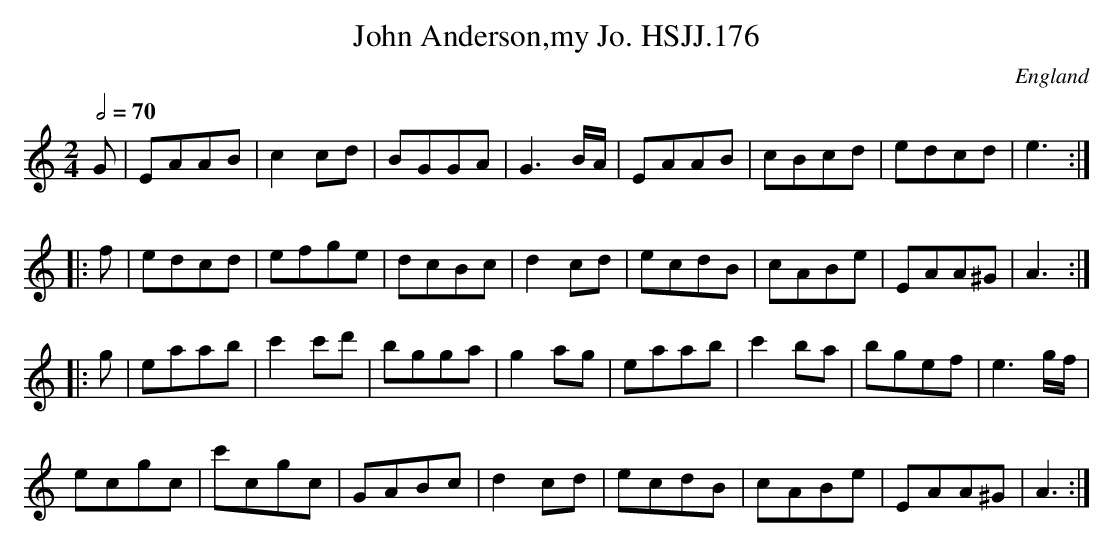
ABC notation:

X:1
T:John Anderson,my Jo. HSJJ.176
L:1/8
M:2/4
O:England
Q:1/2=70
K:C
G|EAAB|c2cd|BGGA|G3B/A/|EAAB|cBcd|edcd|e3:|!
|:f|edcd|efge|dcBc|d2cd|ecdB|cABe|EAA^G|A3:|!
|:g|eaab|c'2c'd'|bgga|g2ag|eaab|c'2ba|bgef|e3g/f/|!
ecgc|c'cgc|GABc|d2cd|ecdB|cABe|EAA^G|A3:|
